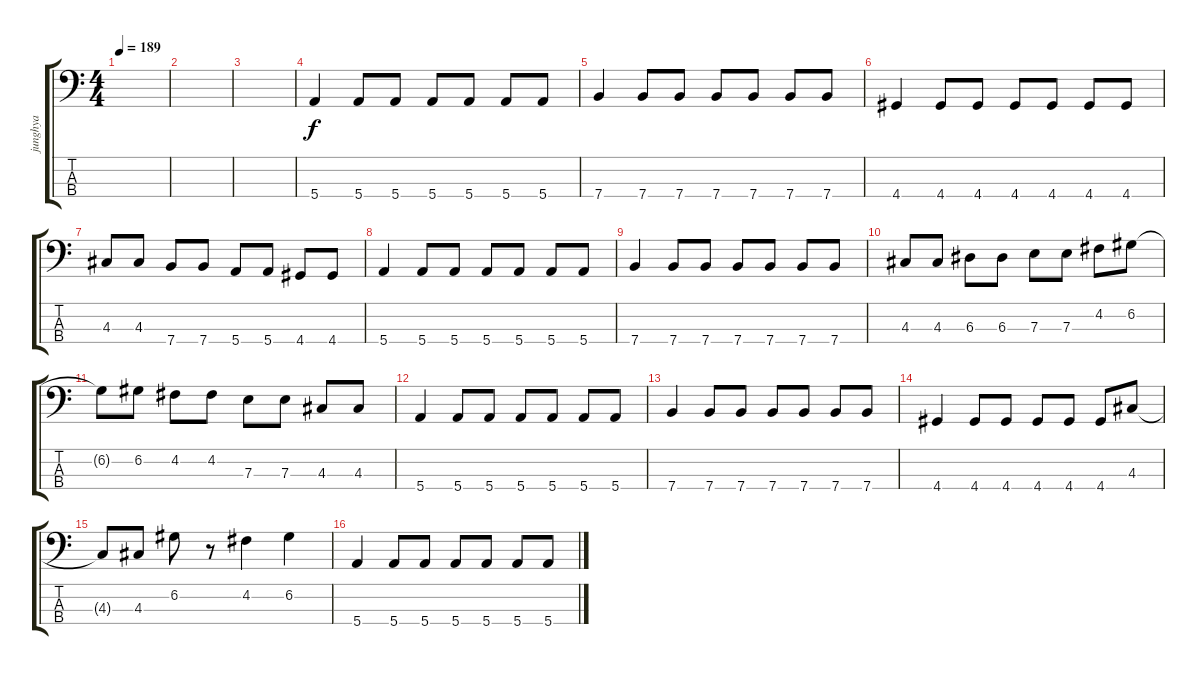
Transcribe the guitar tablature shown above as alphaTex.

\track ("junghya" "junghya") {instrument electricbassfinger}
\staff {score tabs}
\tuning (G2 D2 A1 E1) {hide}
\ts (4 4)
\tempo 189
\clef f4
\ks c
|
|
|
5.4.4 5.4.8 5.4.8 5.4.8 5.4.8 5.4.8 5.4.8 |
7.4.4 7.4.8 7.4.8 7.4.8 7.4.8 7.4.8 7.4.8 |
4.4.4 4.4.8 4.4.8 4.4.8 4.4.8 4.4.8 4.4.8 |
4.3.8 4.3.8 7.4.8 7.4.8 5.4.8 5.4.8 4.4.8 4.4.8 |
5.4.4 5.4.8 5.4.8 5.4.8 5.4.8 5.4.8 5.4.8 |
7.4.4 7.4.8 7.4.8 7.4.8 7.4.8 7.4.8 7.4.8 |
4.3.8 4.3.8 6.3.8 6.3.8 7.3.8 7.3.8 4.2.8 6.2.8 |
6.2{t}.8 6.2.8 4.2.8 4.2.8 7.3.8 7.3.8 4.3.8 4.3.8 |
5.4.4 5.4.8 5.4.8 5.4.8 5.4.8 5.4.8 5.4.8 |
7.4.4 7.4.8 7.4.8 7.4.8 7.4.8 7.4.8 7.4.8 |
4.4.4 4.4.8 4.4.8 4.4.8 4.4.8 4.4.8 4.3.8 |
4.3{t}.8 4.3.8 6.2.8 r.8 4.2.4 6.2.4 |
5.4.4 5.4.8 5.4.8 5.4.8 5.4.8 5.4.8 5.4.8
